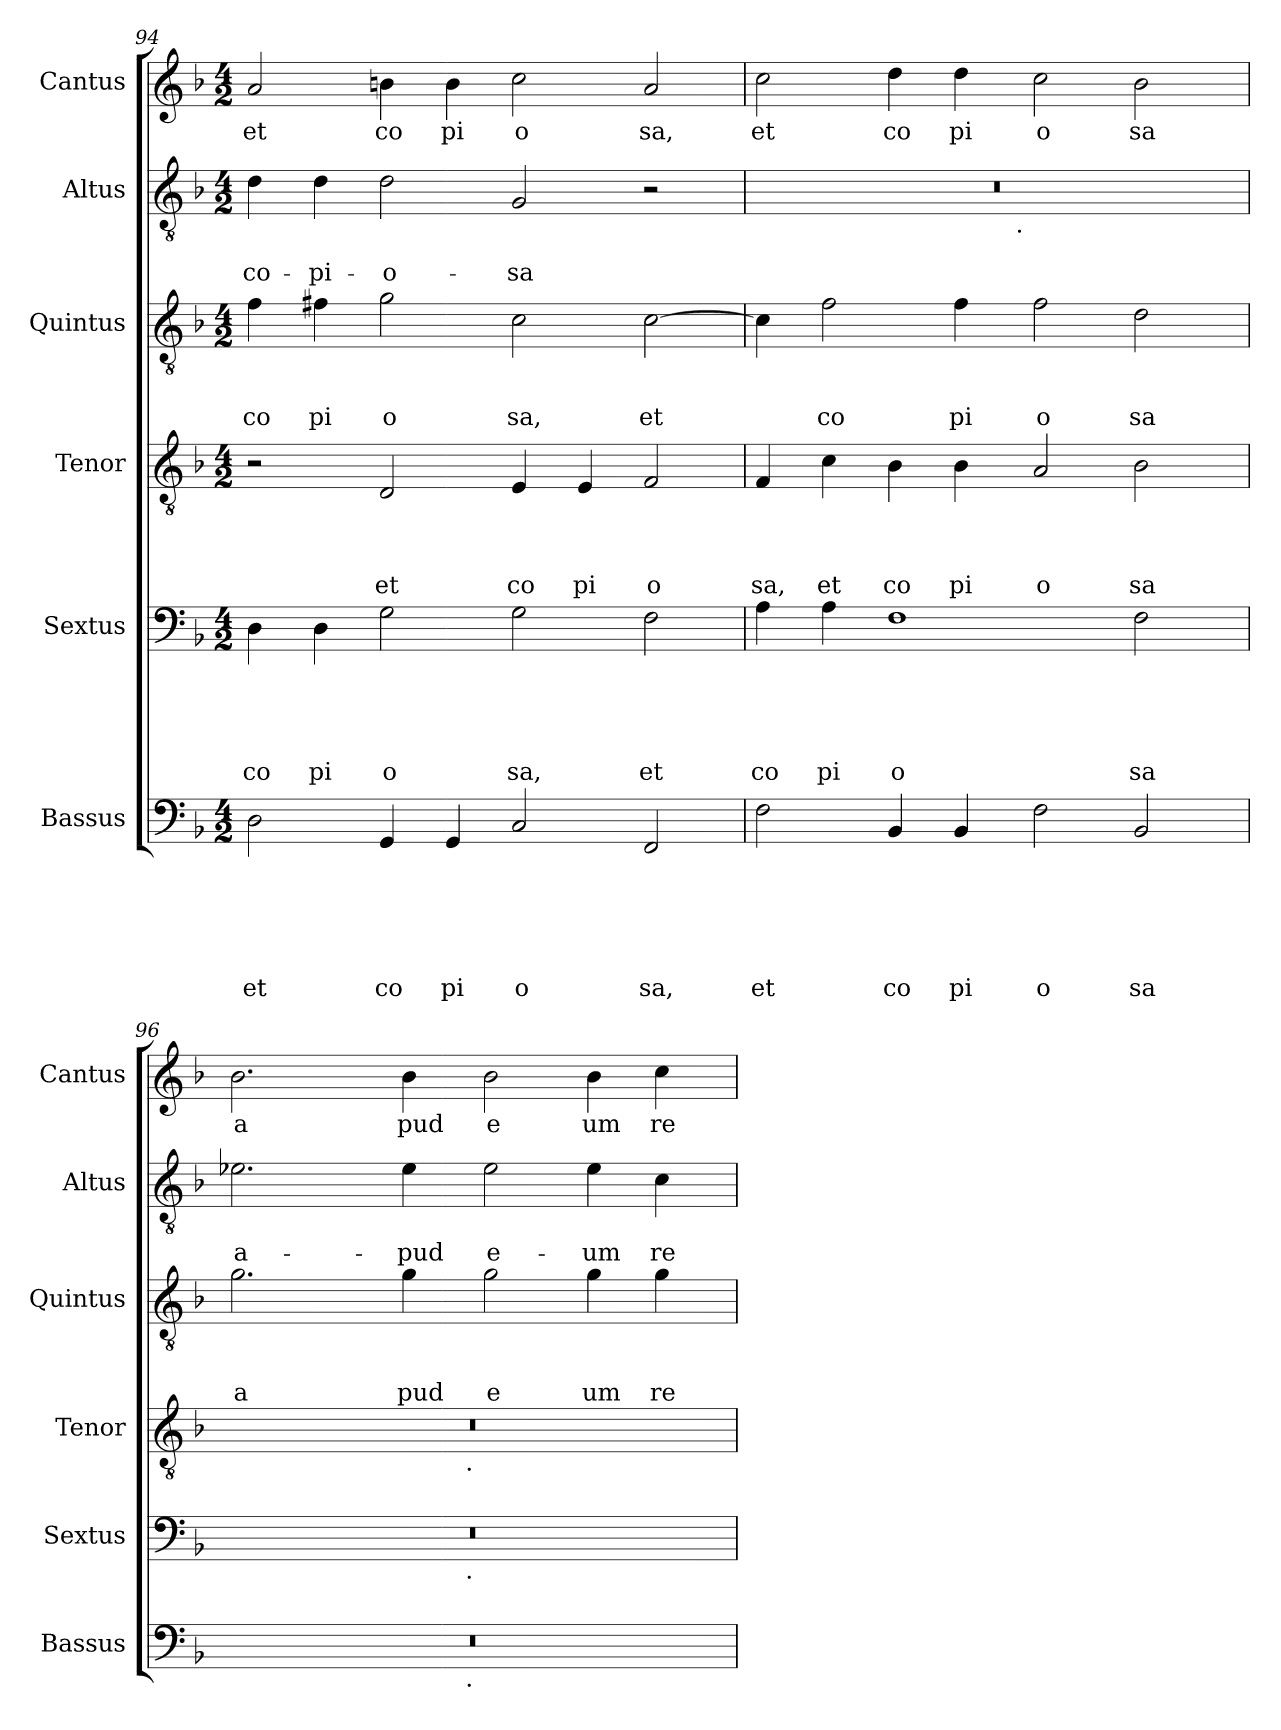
**kern	**text	**text	**text	**text	**text	**text	**kern	**text	**text	**text	**text	**text	**kern	**text	**text	**text	**text	**kern	**text	**text	**text	**kern	**text	**text	**kern	**text
*part6	*part6	*part6	*part6	*part6	*part6	*part6	*part5	*part5	*part5	*part5	*part5	*part5	*part4	*part4	*part4	*part4	*part4	*part3	*part3	*part3	*part3	*part2	*part2	*part2	*part1	*part1
*staff6	*staff6	*staff6	*staff6	*staff6	*staff6	*staff6	*staff5	*staff5	*staff5	*staff5	*staff5	*staff5	*staff4	*staff4	*staff4	*staff4	*staff4	*staff3	*staff3	*staff3	*staff3	*staff2	*staff2	*staff2	*staff1	*staff1
*I"Bassus	*	*	*	*	*	*	*I"Sextus	*	*	*	*	*	*I"Tenor	*	*	*	*	*I"Quintus	*	*	*	*I"Altus	*	*	*I"Cantus	*
*I'Bassus	*	*	*	*	*	*	*I'Sextus	*	*	*	*	*	*I'Tenor	*	*	*	*	*I'Quintus	*	*	*	*I'Altus	*	*	*I'Cantus	*
*clefF4	*	*	*	*	*	*	*clefF4	*	*	*	*	*	*clefGv2	*	*	*	*	*clefGv2	*	*	*	*clefGv2	*	*	*clefG2	*
*k[b-]	*	*	*	*	*	*	*k[b-]	*	*	*	*	*	*k[b-]	*	*	*	*	*k[b-]	*	*	*	*k[b-]	*	*	*k[b-]	*
*F:	*	*	*	*	*	*	*F:	*	*	*	*	*	*F:	*	*	*	*	*F:	*	*	*	*F:	*	*	*F:	*
*M4/2	*	*	*	*	*	*	*M4/2	*	*	*	*	*	*M4/2	*	*	*	*	*M4/2	*	*	*	*M4/2	*	*	*M4/2	*
=94	=94	=94	=94	=94	=94	=94	=94	=94	=94	=94	=94	=94	=94	=94	=94	=94	=94	=94	=94	=94	=94	=94	=94	=94	=94	=94
!	!	!	!	!	!	!LO:LY:b	!	!	!	!	!	!LO:LY:b	!	!	!	!	!	!	!	!	!LO:LY:b	!	!	!LO:LY:b	!	!LO:LY:b
2D\	.	.	.	.	.	et	4D\	.	.	.	.	co	2r	.	.	.	.	4f\	.	.	co	4d\	.	co-	2a/	et
!	!	!	!	!	!	!	!	!	!	!	!	!LO:LY:b	!	!	!	!	!	!	!	!	!LO:LY:b	!	!	!LO:LY:b	!	!
.	.	.	.	.	.	.	4D\	.	.	.	.	pi	.	.	.	.	.	4f#X\	.	.	pi	4d\	.	-pi-	.	.
!	!	!	!	!	!	!LO:LY:b	!	!	!	!	!	!LO:LY:b	!	!	!	!	!LO:LY:b	!	!	!	!LO:LY:b	!	!	!LO:LY:b	!	!LO:LY:b
4GG/	.	.	.	.	.	co	2G\	.	.	.	.	o	2D/	.	.	.	et	2g\	.	.	o	2d\	.	-o-	4bn\	co
!	!	!	!	!	!	!LO:LY:b	!	!	!	!	!	!	!	!	!	!	!	!	!	!	!	!	!	!	!	!LO:LY:b
4GG/	.	.	.	.	.	pi	.	.	.	.	.	.	.	.	.	.	.	.	.	.	.	.	.	.	4b\	pi
!	!	!	!	!	!	!LO:LY:b	!	!	!	!	!	!LO:LY:b	!	!	!	!	!LO:LY:b	!	!	!	!LO:LY:b	!	!	!LO:LY:b	!	!LO:LY:b
2C/	.	.	.	.	.	o	2G\	.	.	.	.	sa,	4E/	.	.	.	co	2c\	.	.	sa,	2G/	.	-sa	2cc\	o
!	!	!	!	!	!	!	!	!	!	!	!	!	!	!	!	!	!LO:LY:b	!	!	!	!	!	!	!	!	!
.	.	.	.	.	.	.	.	.	.	.	.	.	4E/	.	.	.	pi	.	.	.	.	.	.	.	.	.
!	!	!	!	!	!	!LO:LY:b	!	!	!	!	!	!LO:LY:b	!	!	!	!	!LO:LY:b	!	!	!	!LO:LY:b	!	!	!	!	!LO:LY:b
2FF/	.	.	.	.	.	sa,	2F\	.	.	.	.	et	2F/	.	.	.	o	[>2c\	.	.	et	2r	.	.	2a/	sa,
=95	=95	=95	=95	=95	=95	=95	=95	=95	=95	=95	=95	=95	=95	=95	=95	=95	=95	=95	=95	=95	=95	=95	=95	=95	=95	=95
!	!	!	!	!	!	!LO:LY:b	!	!	!	!	!	!LO:LY:b	!	!	!	!	!LO:LY:b	!	!	!	!	!	!	!	!	!LO:LY:b
*	*	*	*	*	*	*	*	*	*	*	*	*	*	*	*	*	*	*	*	*	*	*^	*	*	*	*
2F\	.	.	.	.	.	et	4A\	.	.	.	.	co	4F/	.	.	.	sa,	4c\]	.	.	.	0r	2ryy	.	.	2cc\	et
!	!	!	!	!	!	!	!	!	!	!	!	!LO:LY:b	!	!	!	!	!LO:LY:b	!	!	!	!LO:LY:b	!	!	!	!	!	!
.	.	.	.	.	.	.	4A\	.	.	.	.	pi	4c\	.	.	.	et	2f\	.	.	co	.	.	.	.	.	.
!	!	!	!	!	!	!LO:LY:b	!	!	!	!	!	!LO:LY:b	!	!	!	!	!LO:LY:b	!	!	!	!	!	!	!	!	!	!LO:LY:b
4BB-/	.	.	.	.	.	co	1F	.	.	.	.	o	4B-\	.	.	.	co	.	.	.	.	.	4...ryy	.	.	4dd\	co
!	!	!	!	!	!	!LO:LY:b	!	!	!	!	!	!	!	!	!	!	!LO:LY:b	!	!	!	!LO:LY:b	!	!	!	!	!	!LO:LY:b
4BB-/	.	.	.	.	.	pi	.	.	.	.	.	.	4B-\	.	.	.	pi	4f\	.	.	pi	.	.	.	.	4dd\	pi
!	!	!	!	!	!	!	!	!	!	!	!	!	!	!	!	!	!	!	!	!	!	!	!LO:TX:b:t=.	!	!	!	!
.	.	.	.	.	.	.	.	.	.	.	.	.	.	.	.	.	.	.	.	.	.	.	1ryy	.	.	.	.
!	!	!	!	!	!	!LO:LY:b	!	!	!	!	!	!	!	!	!	!	!LO:LY:b	!	!	!	!LO:LY:b	!	!	!	!	!	!LO:LY:b
2F\	.	.	.	.	.	o	.	.	.	.	.	.	2A/	.	.	.	o	2f\	.	.	o	.	.	.	.	2cc\	o
!	!	!	!	!	!	!LO:LY:b	!	!	!	!	!	!LO:LY:b	!	!	!	!	!LO:LY:b	!	!	!	!LO:LY:b	!	!	!	!	!	!LO:LY:b
2BB-/	.	.	.	.	.	sa	2F\	.	.	.	.	sa	2B-\	.	.	.	sa	2d\	.	.	sa	.	.	.	.	2b-\	sa
.	.	.	.	.	.	.	.	.	.	.	.	.	.	.	.	.	.	.	.	.	.	.	32ryy	.	.	.	.
=96	=96	=96	=96	=96	=96	=96	=96	=96	=96	=96	=96	=96	=96	=96	=96	=96	=96	=96	=96	=96	=96	=96	=96	=96	=96	=96	=96
!	!	!	!	!	!	!	!	!	!	!	!	!	!	!	!	!	!	!	!	!	!LO:LY:b	!	!	!	!LO:LY:b	!	!LO:LY:b
*^	*	*	*	*	*	*	*^	*	*	*	*	*	*^	*	*	*	*	*	*	*	*	*v	*v	*	*	*	*
0r	2ryy	.	.	.	.	.	.	0r	2ryy	.	.	.	.	.	0r	2ryy	.	.	.	.	2.g\	.	.	a	2.e-X\	.	a-	2.b-\	a
.	4...ryy	.	.	.	.	.	.	.	4...ryy	.	.	.	.	.	.	4...ryy	.	.	.	.	.	.	.	.	.	.	.	.	.
!	!	!	!	!	!	!	!	!	!	!	!	!	!	!	!	!	!	!	!	!	!	!	!	!LO:LY:b	!	!	!LO:LY:b	!	!LO:LY:b
.	.	.	.	.	.	.	.	.	.	.	.	.	.	.	.	.	.	.	.	.	4g\	.	.	pud	4e-\	.	-pud	4b-\	pud
!	!	!	!	!	!	!	!	!	!	!	!	!	!	!	!	!LO:TX:b:t=.	!	!	!	!	!	!	!	!	!	!	!	!	!
!	!	!	!	!	!	!	!	!	!LO:TX:b:t=.	!	!	!	!	!	!	!	!	!	!	!	!	!	!	!	!	!	!	!	!
!	!LO:TX:b:t=.	!	!	!	!	!	!	!	!	!	!	!	!	!	!	!	!	!	!	!	!	!	!	!	!	!	!	!	!
.	1ryy	.	.	.	.	.	.	.	1ryy	.	.	.	.	.	.	1ryy	.	.	.	.	.	.	.	.	.	.	.	.	.
!	!	!	!	!	!	!	!	!	!	!	!	!	!	!	!	!	!	!	!	!	!	!	!	!LO:LY:b	!	!	!LO:LY:b	!	!LO:LY:b
.	.	.	.	.	.	.	.	.	.	.	.	.	.	.	.	.	.	.	.	.	2g\	.	.	e	2e-\	.	e-	2b-\	e
!	!	!	!	!	!	!	!	!	!	!	!	!	!	!	!	!	!	!	!	!	!	!	!	!LO:LY:b	!	!	!LO:LY:b	!	!LO:LY:b
.	.	.	.	.	.	.	.	.	.	.	.	.	.	.	.	.	.	.	.	.	4g\	.	.	um	4e-\	.	-um	4b-\	um
!	!	!	!	!	!	!	!	!	!	!	!	!	!	!	!	!	!	!	!	!	!	!	!	!LO:LY:b	!	!	!LO:LY:b	!	!LO:LY:b
.	.	.	.	.	.	.	.	.	.	.	.	.	.	.	.	.	.	.	.	.	4g\	.	.	re	4c\	.	re-	4cc\	re
.	32ryy	.	.	.	.	.	.	.	32ryy	.	.	.	.	.	.	32ryy	.	.	.	.	.	.	.	.	.	.	.	.	.
*v	*v	*	*	*	*	*	*	*	*	*	*	*	*	*	*v	*v	*	*	*	*	*	*	*	*	*	*	*	*	*
*	*	*	*	*	*	*	*v	*v	*	*	*	*	*	*	*	*	*	*	*	*	*	*	*	*	*	*	*
=	=	=	=	=	=	=	=	=	=	=	=	=	=	=	=	=	=	=	=	=	=	=	=	=	=	=
*-	*-	*-	*-	*-	*-	*-	*-	*-	*-	*-	*-	*-	*-	*-	*-	*-	*-	*-	*-	*-	*-	*-	*-	*-	*-	*-
